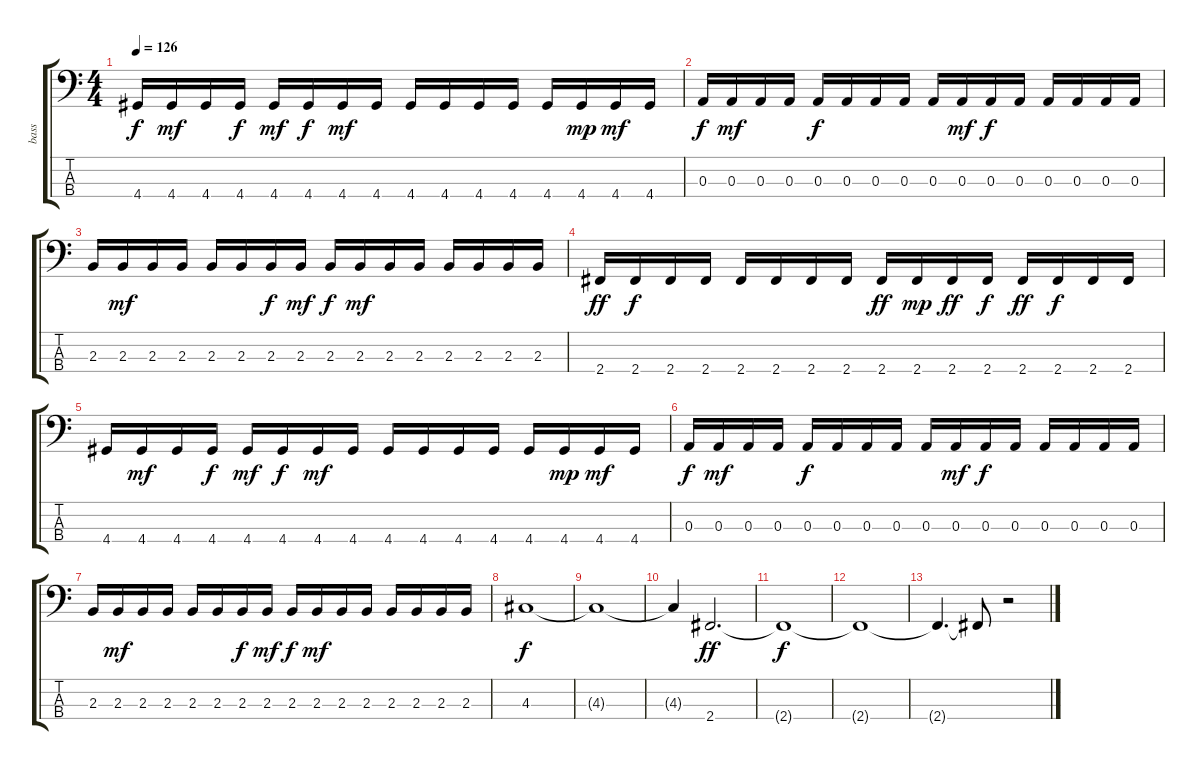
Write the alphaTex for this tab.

\track ("bass" "bass") {instrument electricbassfinger}
\staff {score tabs}
\tuning (G2 D2 A1 E1) {hide}
\ts (4 4)
\tempo 126
\clef f4
\ks c
4.4.16{dy f} 4.4.16{dy mf} 4.4.16 4.4.16{dy f} 4.4.16{dy mf} 4.4.16{dy f} 4.4.16{dy mf} 4.4.16 4.4.16 4.4.16 4.4.16 4.4.16 4.4.16 4.4.16{dy mp} 4.4.16{dy mf} 4.4.16 |
0.3.16{dy f} 0.3.16{dy mf} 0.3.16 0.3.16 0.3.16{dy f} 0.3.16 0.3.16 0.3.16 0.3.16 0.3.16{dy mf} 0.3.16{dy f} 0.3.16 0.3.16 0.3.16 0.3.16 0.3.16 |
2.3.16 2.3.16{dy mf} 2.3.16 2.3.16 2.3.16 2.3.16 2.3.16{dy f} 2.3.16{dy mf} 2.3.16{dy f} 2.3.16{dy mf} 2.3.16 2.3.16 2.3.16 2.3.16 2.3.16 2.3.16 |
2.4.16{dy ff} 2.4.16{dy f} 2.4.16 2.4.16 2.4.16 2.4.16 2.4.16 2.4.16 2.4.16{dy ff} 2.4.16{dy mp} 2.4.16{dy ff} 2.4.16{dy f} 2.4.16{dy ff} 2.4.16{dy f} 2.4.16 2.4.16 |
4.4.16 4.4.16{dy mf} 4.4.16 4.4.16{dy f} 4.4.16{dy mf} 4.4.16{dy f} 4.4.16{dy mf} 4.4.16 4.4.16 4.4.16 4.4.16 4.4.16 4.4.16 4.4.16{dy mp} 4.4.16{dy mf} 4.4.16 |
0.3.16{dy f} 0.3.16{dy mf} 0.3.16 0.3.16 0.3.16{dy f} 0.3.16 0.3.16 0.3.16 0.3.16 0.3.16{dy mf} 0.3.16{dy f} 0.3.16 0.3.16 0.3.16 0.3.16 0.3.16 |
2.3.16 2.3.16{dy mf} 2.3.16 2.3.16 2.3.16 2.3.16 2.3.16{dy f} 2.3.16{dy mf} 2.3.16{dy f} 2.3.16{dy mf} 2.3.16 2.3.16 2.3.16 2.3.16 2.3.16 2.3.16 |
4.3.1{dy f} |
4.3{t}.1 |
4.3{t}.4 2.4.2{d dy ff} |
2.4{t}.1{dy f} |
2.4{t}.1 |
2.4{t}.4{d} 2.4{t}.8 r.2
